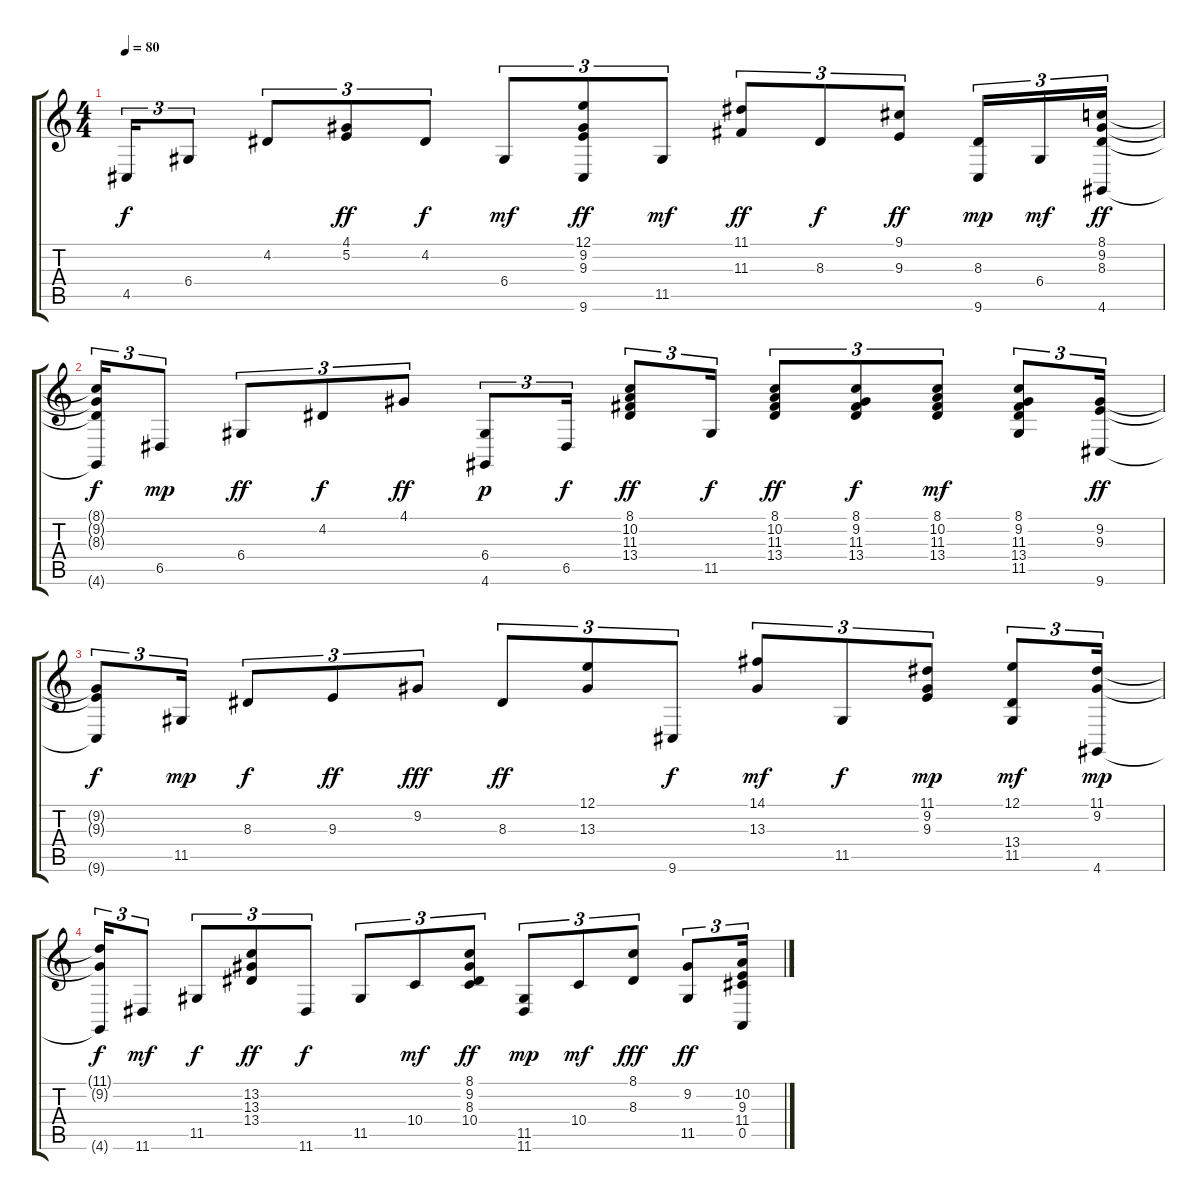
\track "" {instrument acousticgrandpiano}
\staff {score tabs}
\tuning (E4 B3 G3 D3 A2 E2) {hide}
\ts (4 4)
\tempo 80
\clef g2
\ks c
4.5{t}.16{tu (3 2) dy f} 6.4.8{tu (3 2)} 4.2.8{tu (3 2)} (4.1 5.2).8{tu (3 2) dy ff} 4.2.8{tu (3 2) dy f} 6.4.8{tu (3 2) dy mf} (12.1 9.2 9.3 9.6).8{tu (3 2) dy ff} 11.5.8{tu (3 2) dy mf} (11.1 11.3).8{tu (3 2) dy ff} 8.3.8{tu (3 2) dy f} (9.1 9.3).8{tu (3 2) dy ff} (8.3 9.6).16{tu (3 2) dy mp} 6.4.16{tu (3 2) dy mf} (8.1 9.2 8.3 4.6).16{tu (3 2) dy ff} |
(8.1{t} 9.2{t} 8.3{t} 4.6{t}).16{tu (3 2) dy f} 6.5.8{tu (3 2) dy mp} 6.4.8{tu (3 2) dy ff} 4.2.8{tu (3 2) dy f} 4.1.8{tu (3 2) dy ff} (6.4 4.6).8{tu (3 2) dy p} 6.5.16{tu (3 2) dy f} (8.1 10.2 11.3 13.4).8{tu (3 2) dy ff} 11.5.16{tu (3 2) dy f} (8.1 10.2 11.3 13.4).8{tu (3 2) dy ff} (8.1 9.2 11.3 13.4).8{tu (3 2) dy f} (8.1 10.2 11.3 13.4).8{tu (3 2) dy mf} (8.1 9.2 11.3 13.4 11.5).8{tu (3 2)} (9.2 9.3 9.6).16{tu (3 2) dy ff} |
(9.2{t} 9.3{t} 9.6{t}).8{tu (3 2) dy f} 11.5.16{tu (3 2) dy mp} 8.3.8{tu (3 2) dy f} 9.3.8{tu (3 2) dy ff} 9.2.8{tu (3 2) dy fff} 8.3.8{tu (3 2) dy ff} (12.1 13.3).8{tu (3 2)} 9.6.8{tu (3 2) dy f} (14.1 13.3).8{tu (3 2) dy mf} 11.5.8{tu (3 2) dy f} (11.1 9.2 9.3).8{tu (3 2) dy mp} (12.1 13.4 11.5).8{tu (3 2) dy mf} (11.1 9.2 4.6).16{tu (3 2) dy mp} |
(11.1{t} 9.2{t} 4.6{t}).16{tu (3 2) dy f} 11.6.8{tu (3 2) dy mf} 11.5.8{tu (3 2) dy f} (13.2 13.3 13.4).8{tu (3 2) dy ff} 11.6.8{tu (3 2) dy f} 11.5.8{tu (3 2)} 10.4.8{tu (3 2) dy mf} (8.1 9.2 8.3 10.4).8{tu (3 2) dy ff} (11.5 11.6).8{tu (3 2) dy mp} 10.4.8{tu (3 2) dy mf} (8.1 8.3).8{tu (3 2) dy fff} (9.2 11.5).8{tu (3 2) dy ff} (10.2 9.3 11.4 0.5).16{tu (3 2)}
